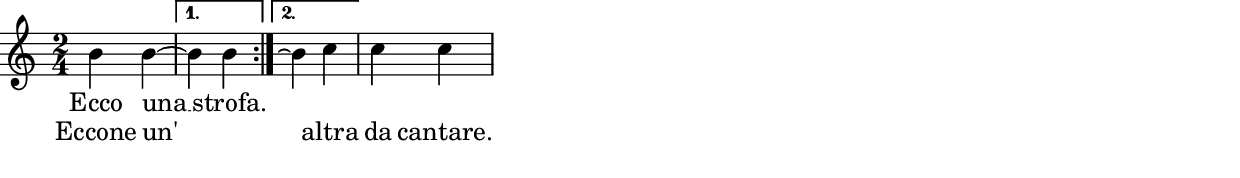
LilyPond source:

%% Generated by lilypond-book
%% Options: [exampleindent=10.16\mm,indent=0\mm,line-width=160\mm,paper-height=845.047\pt,paper-width=597.508\pt,papersize='(cons (* 597.508 pt) (* 845.047 pt)),quote]
\include "lilypond-book-preamble.ly"


% ****************************************************************
% Start cut-&-pastable-section
% ****************************************************************

#(ly:set-option 'eps-box-padding 3.000000)



\paper {
  #(set-paper-size '(cons (* 597.508 pt) (* 845.047 pt)))
  indent = 0\mm
  line-width = 160\mm
  % offset the left padding, also add 1mm as lilypond creates cropped
  % images with a little space on the right
  line-width = #(- line-width (* mm  3.000000) (* mm 1))
  line-width = 160\mm - 2.0 * 10.16\mm
  % offset the left padding, also add 1mm as lilypond creates cropped
  % images with a little space on the right
  line-width = #(- line-width (* mm  3.000000) (* mm 1))
}

\layout {
  
}




% ****************************************************************
% ly snippet:
% ****************************************************************
\sourcefileline 1546
\score {
  <<
    \new Staff {
      \time 2/4
      \new Voice = "melody" {
  \relative {
    \repeat volta 2 { b'4 b ~}
    \alternative {
      \volta 1 { b b }
      \volta 2 { b \repeatTie c }
    }
    c4 c
  }
      }
    }
    \new Lyrics {
      \lyricsto "melody" {
  Ecco una __ strofa.
  \repeat unfold 2 { \skip 1 }
      }
    }
    \new Lyrics {
      \lyricsto "melody" {
  Eccone un'
  \repeat unfold 2 { \skip 1 }
  altra da cantare.
      }
    }
  >>
}


% ****************************************************************
% end ly snippet
% ****************************************************************
